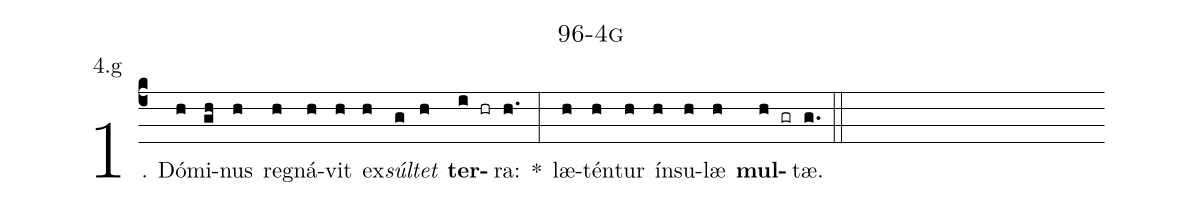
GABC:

name: 96-4g;
annotation: 4.g;
%%
(c4)1. Dó(h)mi(gh)nus(h) re(h)gná(h)vit(h) ex(h)<i>súl</i>(g)<i>tet</i>(h) <b>ter</b>(i hr)ra:(h.) *(:) læ(h)tén(h)tur(h) ín(h)su(h)læ(h) <b>mul</b>(h gr)tæ.(g.) (::)
